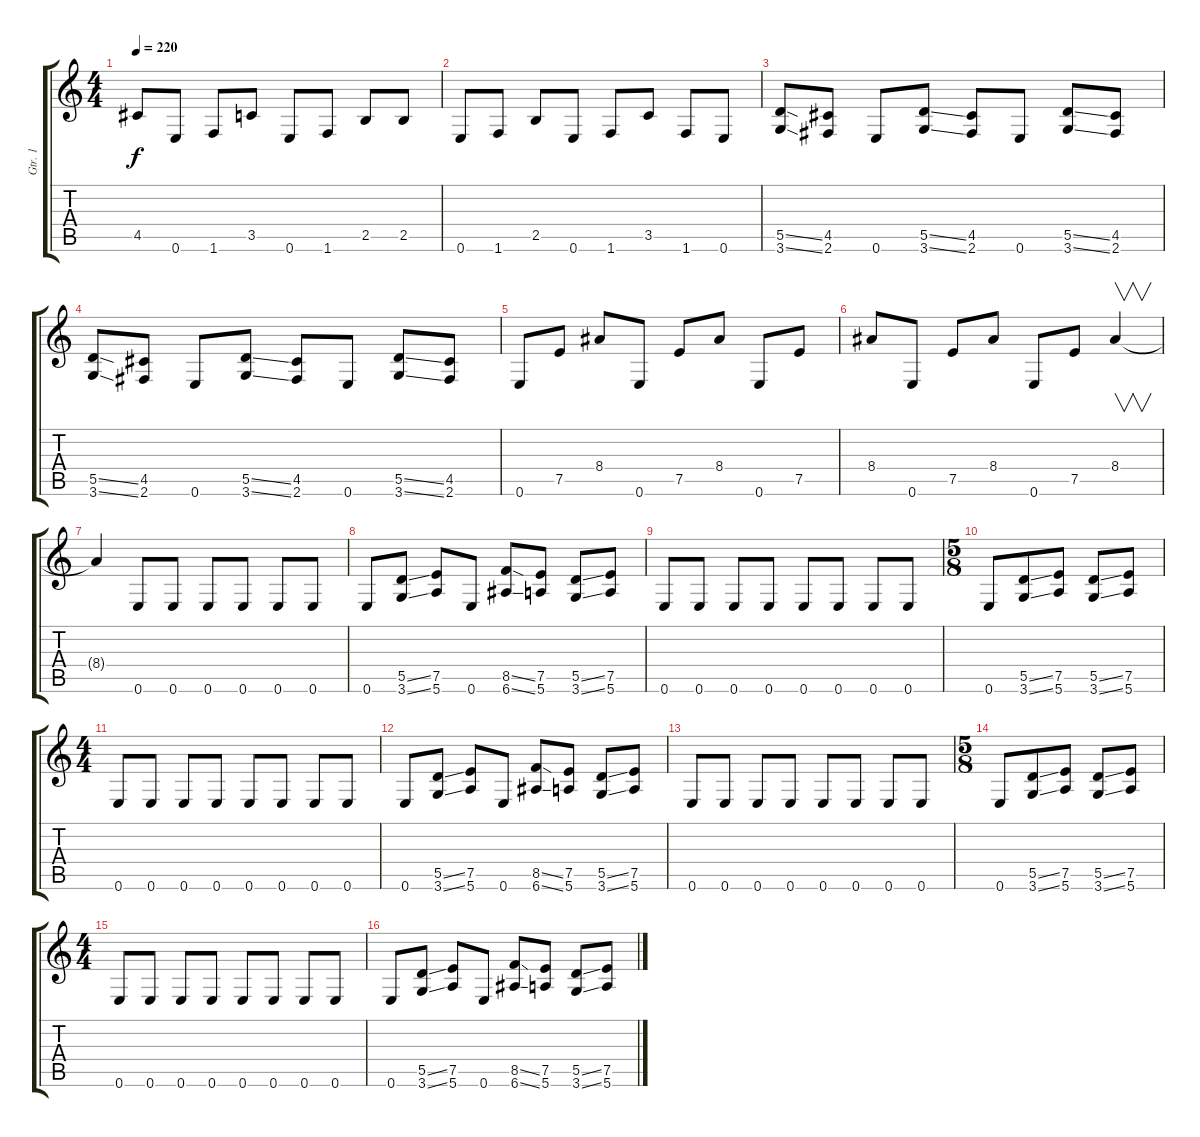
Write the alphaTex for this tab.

\track ("Gtr. 1" "Gtr. 1") {instrument distortionguitar}
\staff {score tabs}
\tuning (E4 B3 G3 D3 A2 E2) {hide}
\ts (4 4)
\tempo 220
\clef g2
\ks c
4.5.8{dy f} 0.6.8 1.6.8 3.5.8 0.6.8 1.6.8 2.5.8 2.5.8 |
0.6.8 1.6.8 2.5.8 0.6.8 1.6.8 3.5.8 1.6.8 0.6.8 |
(5.5{ss} 3.6{ss}).8 (4.5 2.6).8 0.6.8 (5.5{ss} 3.6{ss}).8 (4.5 2.6).8 0.6.8 (5.5{ss} 3.6{ss}).8 (4.5 2.6).8 |
(5.5{ss} 3.6{ss}).8 (4.5 2.6).8 0.6.8 (5.5{ss} 3.6{ss}).8 (4.5 2.6).8 0.6.8 (5.5{ss} 3.6{ss}).8 (4.5 2.6).8 |
0.6.8 7.5.8 8.4.8 0.6.8 7.5.8 8.4.8 0.6.8 7.5.8 |
8.4.8 0.6.8 7.5.8 8.4.8 0.6.8 7.5.8 8.4.4{v} |
8.4{t}.4 0.6.8 0.6.8 0.6.8 0.6.8 0.6.8 0.6.8 |
0.6.8 (5.5{ss} 3.6{ss}).8 (7.5 5.6).8 0.6.8 (8.5{ss} 6.6{ss}).8 (7.5 5.6).8 (5.5{ss} 3.6{ss}).8 (7.5 5.6).8 |
0.6.8 0.6.8 0.6.8 0.6.8 0.6.8 0.6.8 0.6.8 0.6.8 |
\ts (5 8)
0.6.8 (5.5{ss} 3.6{ss}).8 (7.5 5.6).8 (5.5{ss} 3.6{ss}).8 (7.5 5.6).8 |
\ts (4 4)
0.6.8 0.6.8 0.6.8 0.6.8 0.6.8 0.6.8 0.6.8 0.6.8 |
0.6.8 (5.5{ss} 3.6{ss}).8 (7.5 5.6).8 0.6.8 (8.5{ss} 6.6{ss}).8 (7.5 5.6).8 (5.5{ss} 3.6{ss}).8 (7.5 5.6).8 |
0.6.8 0.6.8 0.6.8 0.6.8 0.6.8 0.6.8 0.6.8 0.6.8 |
\ts (5 8)
0.6.8 (5.5{ss} 3.6{ss}).8 (7.5 5.6).8 (5.5{ss} 3.6{ss}).8 (7.5 5.6).8 |
\ts (4 4)
0.6.8 0.6.8 0.6.8 0.6.8 0.6.8 0.6.8 0.6.8 0.6.8 |
0.6.8 (5.5{ss} 3.6{ss}).8 (7.5 5.6).8 0.6.8 (8.5{ss} 6.6{ss}).8 (7.5 5.6).8 (5.5{ss} 3.6{ss}).8 (7.5 5.6).8
